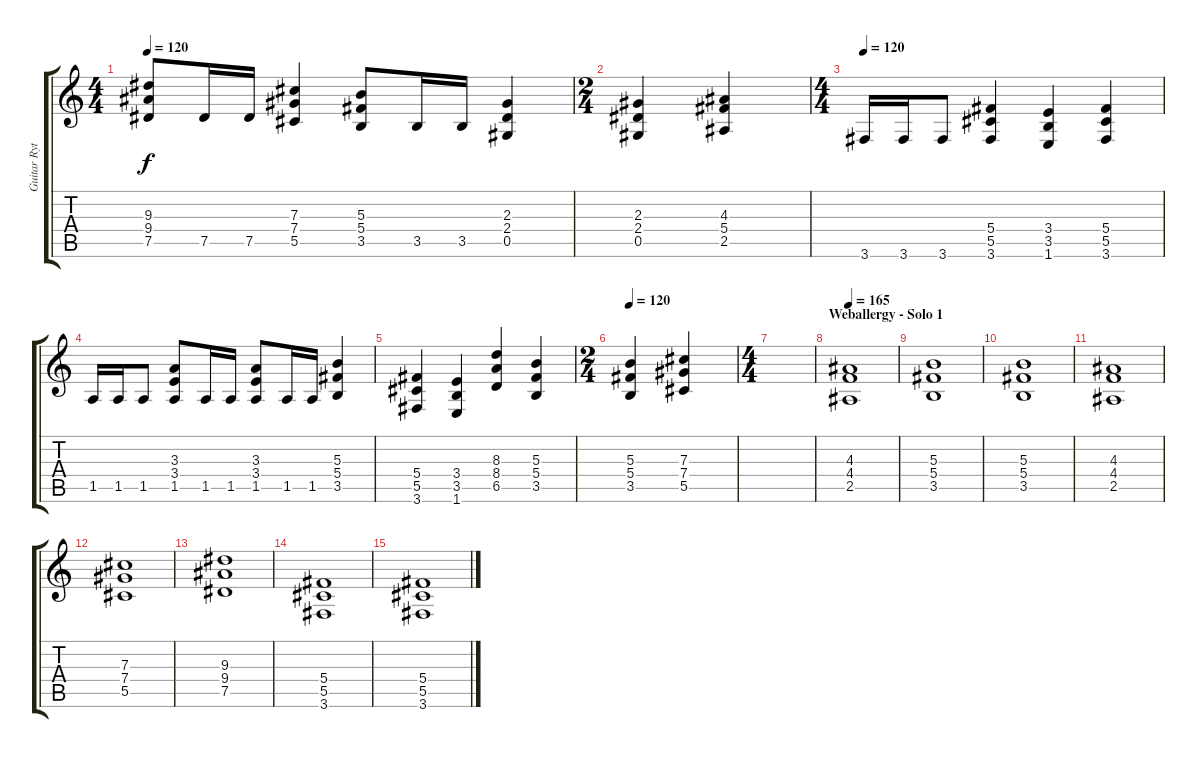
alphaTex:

\track ("Guitar Rythme" "Guitar Ryt") {instrument distortionguitar}
\staff {score tabs}
\tuning (Eb4 Bb3 Gb3 Db3 Ab2 Eb2) {hide}
\ts (4 4)
\tempo 120
\clef g2
\ks c
(9.3 9.4 7.5).8{dy f} 7.5.16 7.5.16 (7.3 7.4 5.5).4 (5.3 5.4 3.5).8 3.5.16 3.5.16 (2.3 2.4 0.5).4 |
\ts (2 4)
(2.3 2.4 0.5).4 (4.3 5.4 2.5).4 |
\ts (4 4)
\tempo 120
3.6.16 3.6.16 3.6.8 (5.4 5.5 3.6).4 (3.4 3.5 1.6).4 (5.4 5.5 3.6).4 |
1.5.16 1.5.16 1.5.8 (3.3 3.4 1.5).8 1.5.16 1.5.16 (3.3 3.4 1.5).8 1.5.16 1.5.16 (5.3 5.4 3.5).4 |
(5.4 5.5 3.6).4 (3.4 3.5 1.6).4 (8.3 8.4 6.5).4 (5.3 5.4 3.5).4 |
\ts (2 4)
\tempo 120
(5.3 5.4 3.5).4 (7.3 7.4 5.5).4 |
\ts (4 4)
|
\section ("" "Weballergy - Solo 1")
\tempo 165
(4.3 4.4 2.5).1 |
(5.3 5.4 3.5).1 |
(5.3 5.4 3.5).1 |
(4.3 4.4 2.5).1 |
(7.3 7.4 5.5).1 |
(9.3 9.4 7.5).1 |
(5.4 5.5 3.6).1 |
(5.4 5.5 3.6).1
